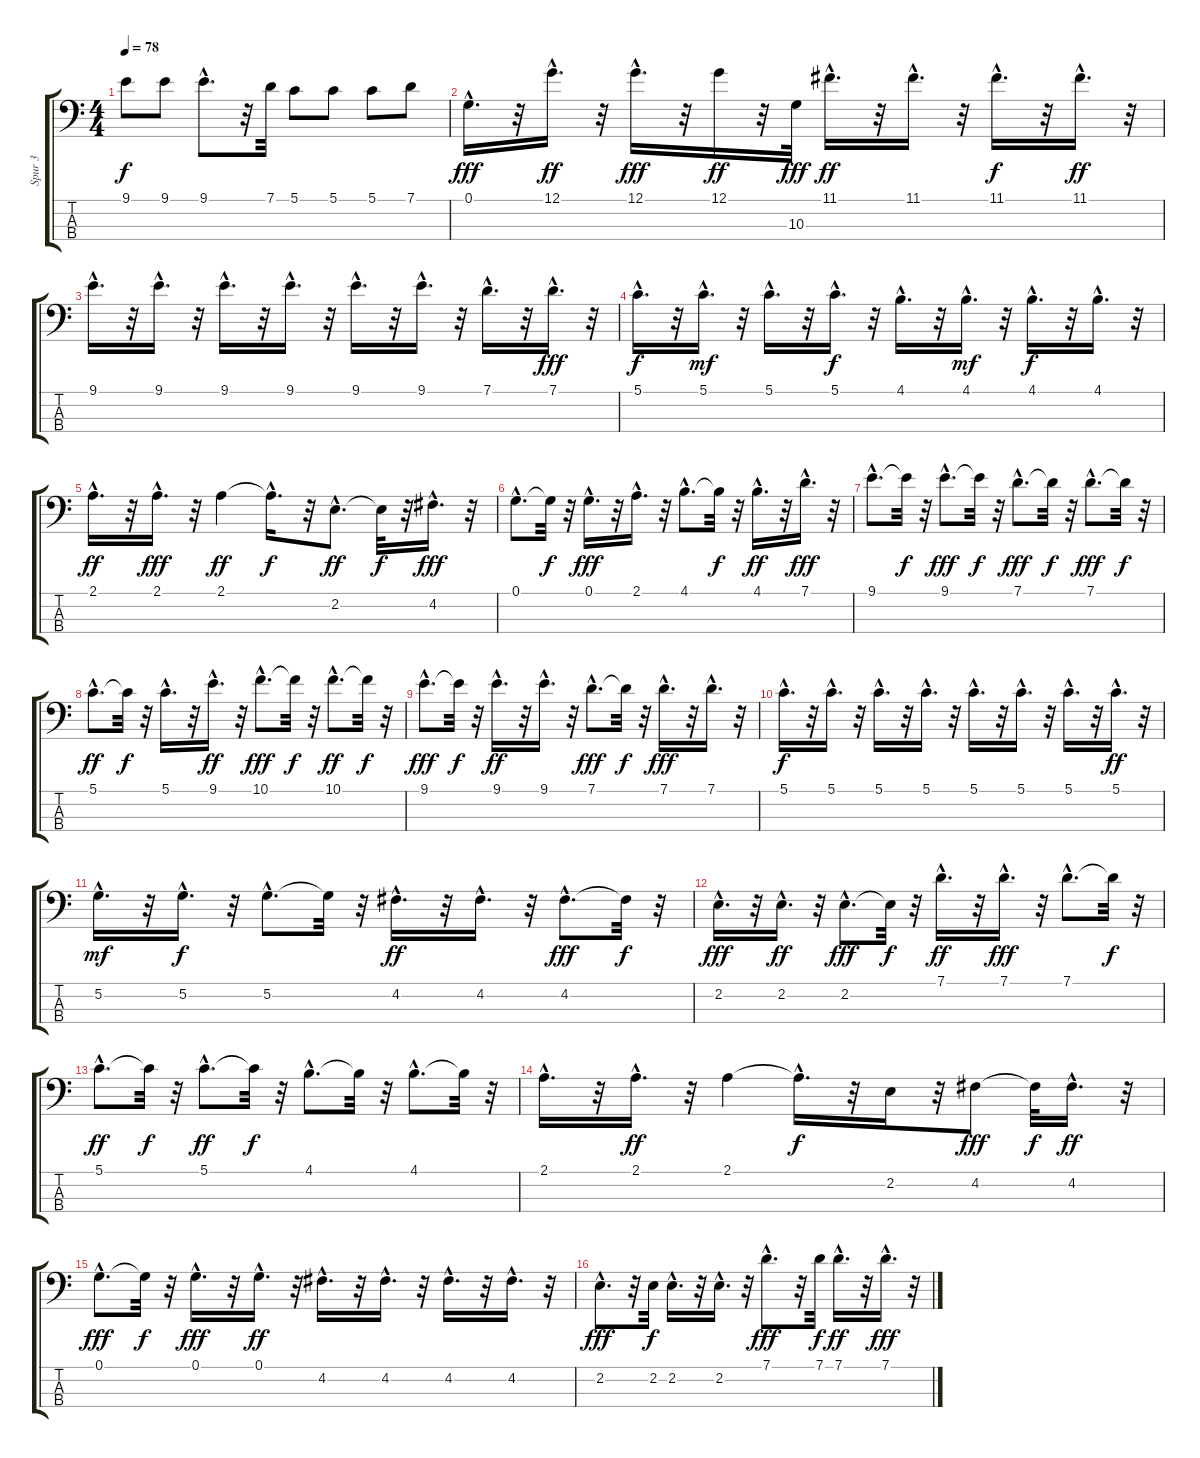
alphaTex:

\track ("Spur 3" "Spur 3") {instrument fretlessbass}
\staff {score tabs}
\tuning (G2 D2 A1 E1) {hide}
\ts (4 4)
\tempo 78
\clef f4
\ks c
9.1.8{dy f} 9.1.8 9.1{hac}.8{d} r.32 7.1.32 5.1.8 5.1.8 5.1.8 7.1.8 |
0.1{hac}.16{d dy fff} r.32 12.1{hac}.16{d dy ff} r.32 12.1{hac}.16{d dy fff} r.32 12.1.16{dy ff} r.32 10.3.32{dy fff} 11.1{hac}.16{d dy ff} r.32 11.1{hac}.16{d} r.32 11.1{hac}.16{d dy f} r.32 11.1{hac}.16{d dy ff} r.32 |
9.1{hac}.16{d} r.32 9.1{hac}.16{d} r.32 9.1{hac}.16{d} r.32 9.1{hac}.16{d} r.32 9.1{hac}.16{d} r.32 9.1{hac}.16{d} r.32 7.1{hac}.16{d} r.32 7.1{hac}.16{d dy fff} r.32 |
5.1{hac}.16{d dy f} r.32 5.1{hac}.16{d dy mf} r.32 5.1{hac}.16{d} r.32 5.1{hac}.16{d dy f} r.32 4.1{hac}.16{d} r.32 4.1{hac}.16{d dy mf} r.32 4.1{hac}.16{d dy f} r.32 4.1{hac}.16{d} r.32 |
2.1{hac}.16{d dy ff} r.32 2.1{hac}.16{d dy fff} r.32 2.1.4{dy ff} 2.1{hac t}.16{d dy f} r.32 2.2{hac}.8{d dy ff} 2.2{t}.32{dy f} r.32 4.2{hac}.16{d dy fff} r.32 |
0.1{hac}.8{d} 0.1{t}.32{dy f} r.32 0.1{hac}.16{d dy fff} r.32 2.1{hac}.16{d} r.32 4.1{hac}.8{d} 4.1{t}.32{dy f} r.32 4.1{hac}.16{d dy ff} r.32 7.1{hac}.16{d dy fff} r.32 |
9.1{hac}.8{d} 9.1{t}.32{dy f} r.32 9.1{hac}.8{d dy fff} 9.1{t}.32{dy f} r.32 7.1{hac}.8{d dy fff} 7.1{t}.32{dy f} r.32 7.1{hac}.8{d dy fff} 7.1{t}.32{dy f} r.32 |
5.1{hac}.8{d dy ff} 5.1{t}.32{dy f} r.32 5.1{hac}.16{d} r.32 9.1{hac}.16{d dy ff} r.32 10.1{hac}.8{d dy fff} 10.1{t}.32{dy f} r.32 10.1{hac}.8{d dy ff} 10.1{t}.32{dy f} r.32 |
9.1{hac}.8{d dy fff} 9.1{t}.32{dy f} r.32 9.1{hac}.16{d dy ff} r.32 9.1{hac}.16{d} r.32 7.1{hac}.8{d dy fff} 7.1{t}.32{dy f} r.32 7.1{hac}.16{d dy fff} r.32 7.1{hac}.16{d} r.32 |
5.1{hac}.16{d dy f} r.32 5.1{hac}.16{d} r.32 5.1{hac}.16{d} r.32 5.1{hac}.16{d} r.32 5.1{hac}.16{d} r.32 5.1{hac}.16{d} r.32 5.1{hac}.16{d} r.32 5.1{hac}.16{d dy ff} r.32 |
5.2{hac}.16{d dy mf} r.32 5.2{hac}.16{d dy f} r.32 5.2{hac}.8{d} 5.2{t}.32 r.32 4.2{hac}.16{d dy ff} r.32 4.2{hac}.16{d} r.32 4.2{hac}.8{d dy fff} 4.2{t}.32{dy f} r.32 |
2.2{hac}.16{d dy fff} r.32 2.2{hac}.16{d dy ff} r.32 2.2{hac}.8{d dy fff} 2.2{t}.32{dy f} r.32 7.1{hac}.16{d dy ff} r.32 7.1{hac}.16{d dy fff} r.32 7.1{hac}.8{d} 7.1{t}.32{dy f} r.32 |
5.1{hac}.8{d dy ff} 5.1{t}.32{dy f} r.32 5.1{hac}.8{d dy ff} 5.1{t}.32{dy f} r.32 4.1{hac}.8{d} 4.1{t}.32 r.32 4.1{hac}.8{d} 4.1{t}.32 r.32 |
2.1{hac}.16{d} r.32 2.1{hac}.16{d dy ff} r.32 2.1.4 2.1{hac t}.16{d dy f} r.32 2.2.16 r.32 4.2.8{dy fff} 4.2{t}.32{dy f} 4.2{hac}.16{d dy ff} r.32 |
0.1{hac}.8{d dy fff} 0.1{t}.32{dy f} r.32 0.1{hac}.16{d dy fff} r.32 0.1{hac}.16{d dy ff} r.32 4.2{hac}.16{d} r.32 4.2{hac}.16{d} r.32 4.2{hac}.16{d} r.32 4.2{hac}.16{d} r.32 |
2.2{hac}.8{d dy fff} r.32 2.2.32{dy f} 2.2{hac}.16{d} r.32 2.2{hac}.16{d} r.32 7.1{hac}.8{d dy fff} r.32 7.1.32{dy f} 7.1{hac}.16{d dy ff} r.32 7.1{hac}.16{d dy fff} r.32
